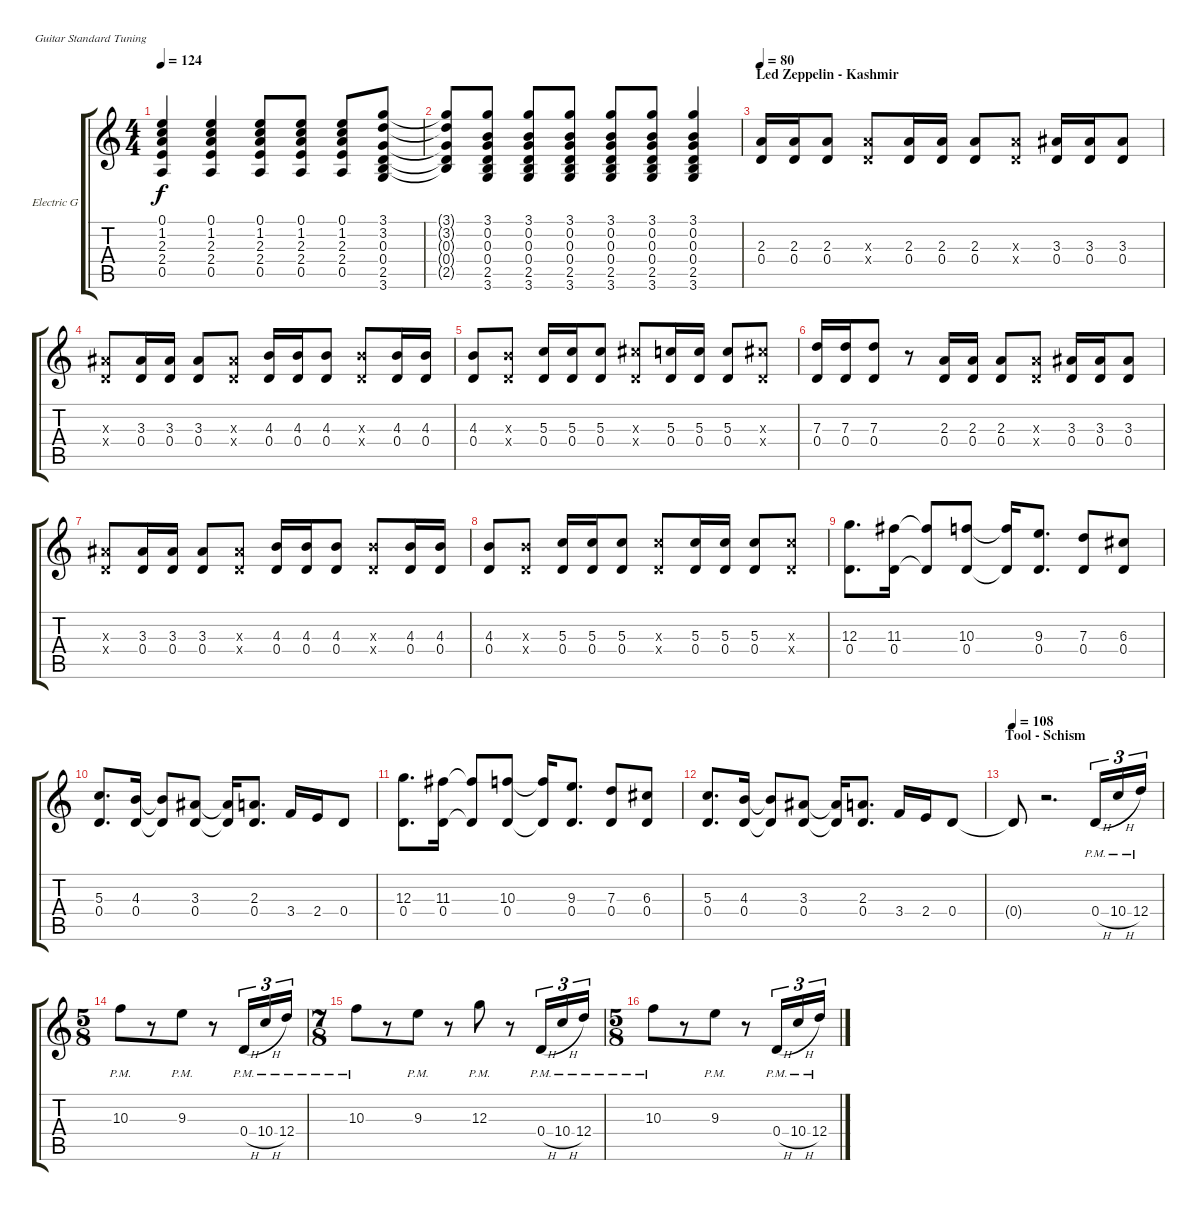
\defaultSystemsLayout 4
\bracketExtendMode groupsimilarinstruments
\firstSystemTrackNameOrientation horizontal
\otherSystemsTrackNameOrientation horizontal
\track ("Electric Guitar" "Electric G") {instrument electricguitarclean}
\staff {score tabs}
\tuning (E4 B3 G3 D3 A2 E2)
\ts (4 4)
\tempo 124
\clef g2
\ks c
(0.1 1.2 2.3 2.4 0.5).4{dy f} (0.1 1.2 2.3 2.4 0.5).4 (0.1 1.2 2.3 2.4 0.5).8 (0.1 1.2 2.3 2.4 0.5).8 (0.1 1.2 2.3 2.4 0.5).8 (3.1 3.2 0.3 0.4 2.5 3.6).8 |
(3.1{t} 3.2{t} 0.3{t} 0.4{t} 2.5{t}).8 (3.1 0.2 0.3 0.4 2.5 3.6).8 (3.1 0.2 0.3 0.4 2.5 3.6).8 (3.1 0.2 0.3 0.4 2.5 3.6).8 (3.1 0.2 0.3 0.4 2.5 3.6).8 (3.1 0.2 0.3 0.4 2.5 3.6).8 (3.1 0.2 0.3 0.4 2.5 3.6).4 |
\section ("" "Led Zeppelin - Kashmir")
\tempo 80
(2.3 0.4).16 (2.3 0.4).16 (2.3 0.4).8 (0.4{x} 2.3{x}).8 (2.3 0.4).16 (2.3 0.4).16 (2.3 0.4).8 (2.3{x} 0.4{x}).8 (3.3 0.4).16 (3.3 0.4).16 (3.3 0.4).8 |
(3.3{x} 0.4{x}).8 (3.3 0.4).16 (3.3 0.4).16 (3.3 0.4).8 (3.3{x} 0.4{x}).8 (4.3 0.4).16 (4.3 0.4).16 (4.3 0.4).8 (4.3{x} 0.4{x}).8 (4.3 0.4).16 (4.3 0.4).16 |
(4.3 0.4).8 (4.3{x} 0.4{x}).8 (5.3 0.4).16 (5.3 0.4).16 (5.3 0.4).8 (6.3{x} 0.4{x}).8 (5.3 0.4).16 (5.3 0.4).16 (5.3 0.4).8 (6.3{x} 0.4{x}).8 |
(7.3 0.4).16 (7.3 0.4).16 (7.3 0.4).8 r.8 (2.3 0.4).16 (2.3 0.4).16 (2.3 0.4).8 (2.3{x} 0.4{x}).8 (3.3 0.4).16 (3.3 0.4).16 (3.3 0.4).8 |
(3.3{x} 0.4{x}).8 (3.3 0.4).16 (3.3 0.4).16 (3.3 0.4).8 (3.3{x} 0.4{x}).8 (4.3 0.4).16 (4.3 0.4).16 (4.3 0.4).8 (4.3{x} 0.4{x}).8 (4.3 0.4).16 (4.3 0.4).16 |
(4.3 0.4).8 (4.3{x} 0.4{x}).8 (5.3 0.4).16 (5.3 0.4).16 (5.3 0.4).8 (5.3{x} 0.4{x}).8 (5.3 0.4).16 (5.3 0.4).16 (5.3 0.4).8 (5.3{x} 0.4{x}).8 |
(12.3 0.4).8{d} (11.3 0.4).16 (11.3{t} 0.4{t}).8 (10.3 0.4).8 (10.3{t} 0.4{t}).16 (9.3 0.4).8{d} (7.3 0.4).8 (6.3 0.4).8 |
(5.3 0.4).8{d} (4.3 0.4).16 (4.3{t} 0.4{t}).8 (3.3 0.4).8 (3.3{t} 0.4{t}).16 (2.3 0.4).8{d} 3.4.16 2.4.16 0.4.8 |
(12.3 0.4).8{d} (11.3 0.4).16 (11.3{t} 0.4{t}).8 (10.3 0.4).8 (10.3{t} 0.4{t}).16 (9.3 0.4).8{d} (7.3 0.4).8 (6.3 0.4).8 |
(5.3 0.4).8{d} (4.3 0.4).16 (4.3{t} 0.4{t}).8 (3.3 0.4).8 (3.3{t} 0.4{t}).16 (2.3 0.4).8{d} 3.4.16 2.4.16 0.4.8 |
\section ("" "Tool - Schism")
\tempo 108
0.4{t}.8 r.2{d} 0.4{h pm}.16{tu (3 2)} 10.4{h pm}.16{tu (3 2)} 12.4{pm}.16{tu (3 2)} |
\ts (5 8)
10.3{pm}.8 r.8 9.3{pm}.8 r.8 0.4{h pm}.16{tu (3 2)} 10.4{h pm}.16{tu (3 2)} 12.4{pm}.16{tu (3 2)} |
\ts (7 8)
10.3{pm}.8 r.8 9.3{pm}.8 r.8 12.3{pm}.8 r.8 0.4{h pm}.16{tu (3 2)} 10.4{h pm}.16{tu (3 2)} 12.4{pm}.16{tu (3 2)} |
\ts (5 8)
10.3{pm}.8 r.8 9.3{pm}.8 r.8 0.4{h pm}.16{tu (3 2)} 10.4{h pm}.16{tu (3 2)} 12.4{pm}.16{tu (3 2)}
